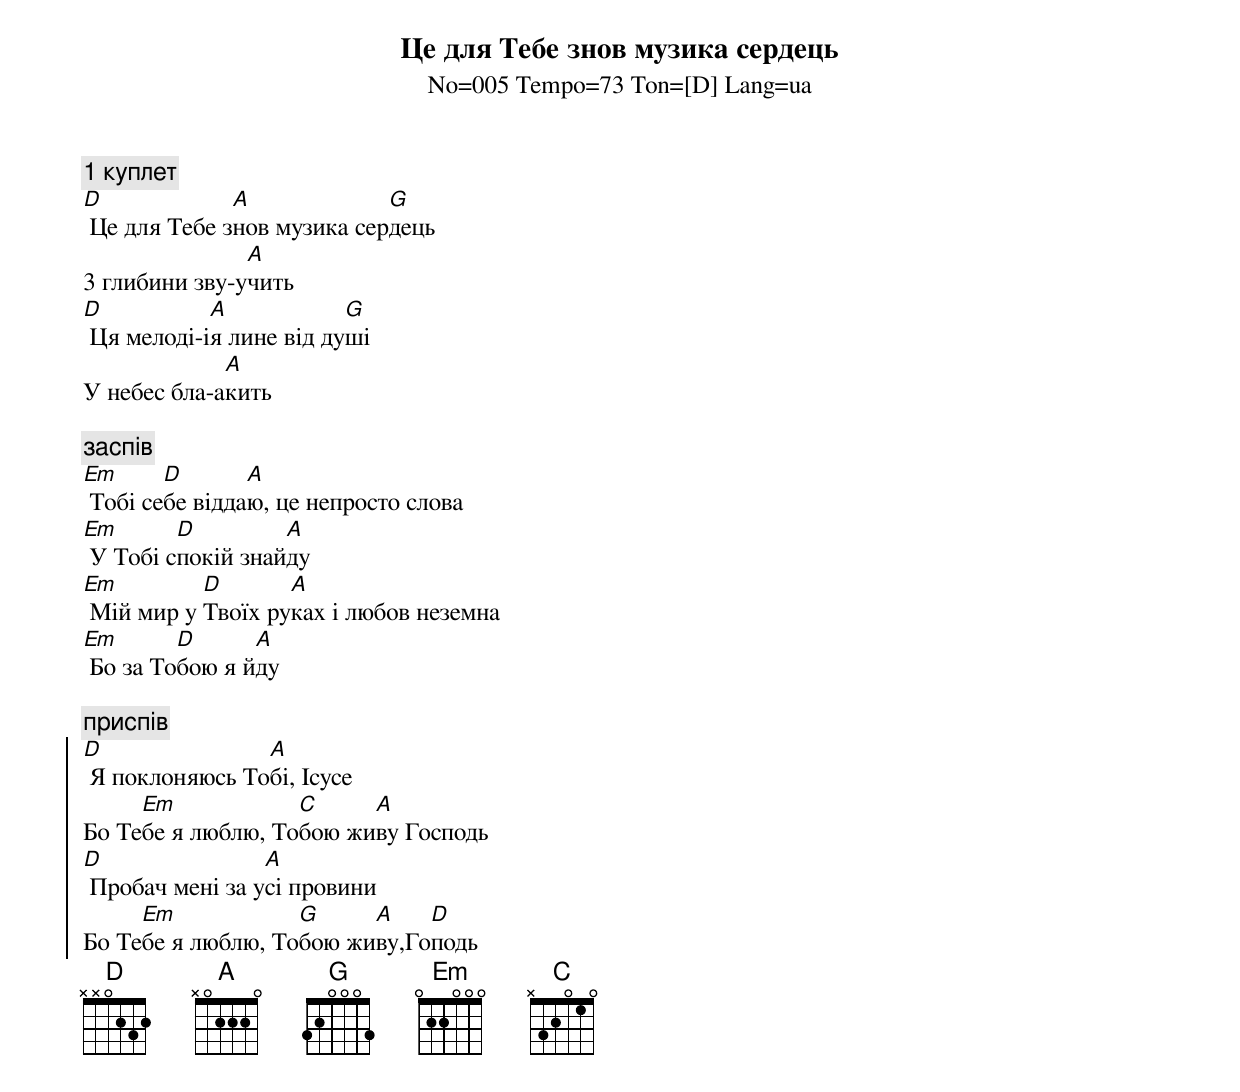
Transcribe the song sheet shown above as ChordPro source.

{title:Це для Тебе знов музика сердець}
{subtitle:No=005 Tempo=73 Ton=[D] Lang=ua}

{c: 1 куплет}
[D] Це для Тебе з[A]нов музика сер[G]дець
3 глибини зву-у[A]чить
[D] Ця мелоді-і[A]я лине від ду[G]ші
У небес бла-а[A]кить

{c: заспів}
[Em] Тобі се[D]бе відда[A]ю, це непросто слова
[Em] У Тобі с[D]покій знай[A]ду
[Em] Мій мир у [D]Твоїх ру[A]ках і любов неземна
[Em] Бо за То[D]бою я й[A]ду

{c: приспів}
{soc}
[D] Я поклоняюсь То[A]бі, Ісусе
Бо Те[Em]бе я люблю, То[C]бою жи[A]ву Господь
[D] Пробач мені за у[A]сі провини
Бо Те[Em]бе я люблю, То[G]бою жи[A]ву,Го[D]подь
{eoc}
